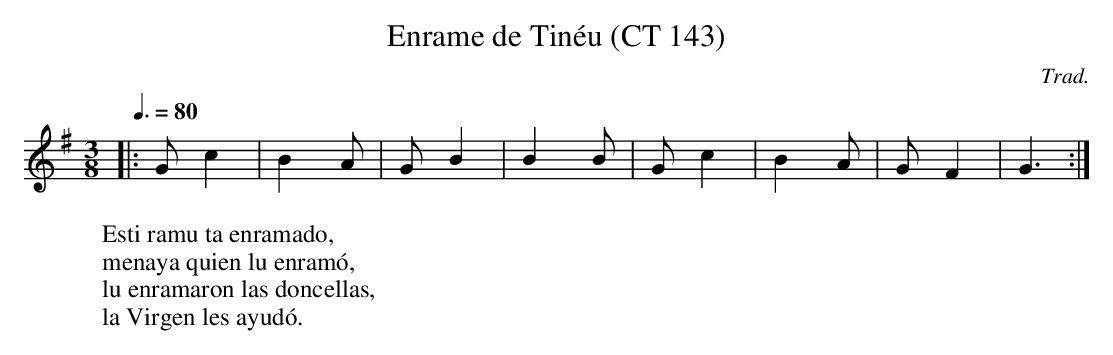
X:1
T:Enrame de Tinéu (CT 143)
C:Trad.
M:3/8
L:1/8
Q:3/8=80
W:Esti ramu ta enramado,
W:menaya quien lu enramó,
W:lu enramaron las doncellas,
W:la Virgen les ayudó.
K:G
|:Gc2|B2A|GB2|B2B|Gc2|B2A|GF2|G3:|
